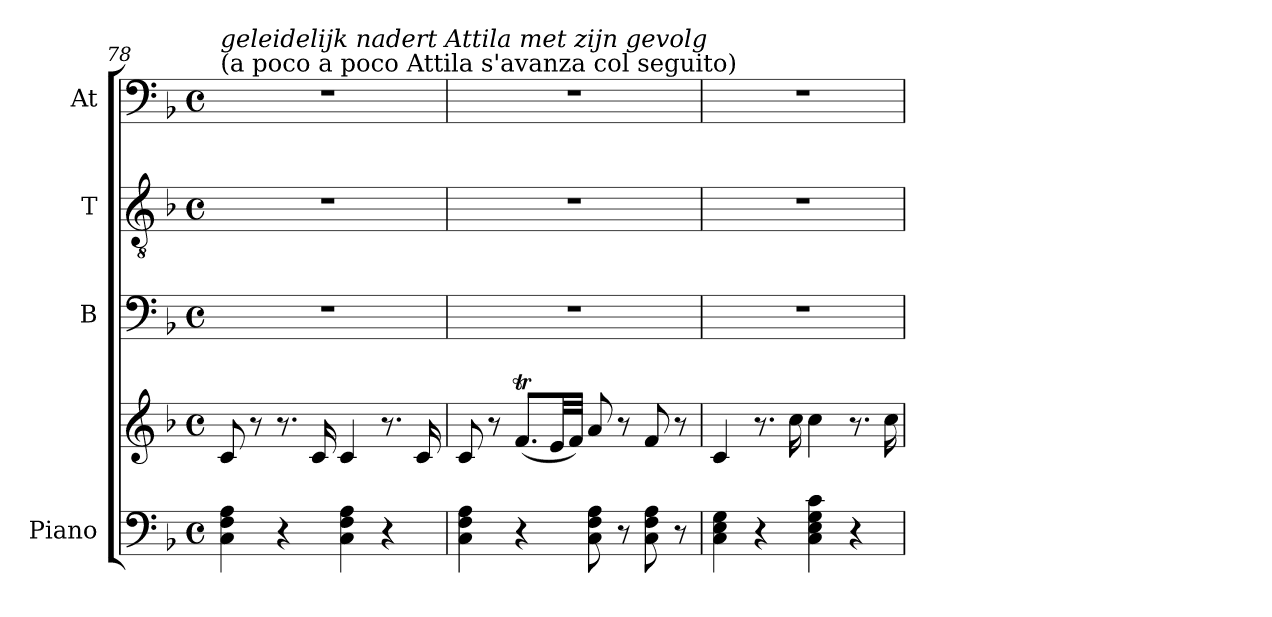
**kern	**kern	**kern	**kern	**kern
*part4	*part4	*part3	*part2	*part1
*staff5	*staff4	*staff3	*staff2	*staff1
*I"Piano	*	*I"B	*I"T	*I"At
*I'Pno	*	*I'B	*I'T	*I'At
!!LO:LB:g=z
*clefF4	*clefG2	*clefF4	*clefGv2	*clefF4
*k[b-]	*k[b-]	*k[b-]	*k[b-]	*k[b-]
*M4/4	*M4/4	*M4/4	*M4/4	*M4/4
*met(c)	*met(c)	*met(c)	*met(c)	*met(c)
=78	=78	=78	=78	=78
!	!	!	!	!LO:TX:t=(a poco a poco Attila s'avanza col seguito)
!	!	!	!	!LO:TX:i:t=geleidelijk nadert Attila met zijn gevolg
4C\ 4F\ 4A\	8c/	1r	1r	1r
.	8r	.	.	.
4r	8.r	.	.	.
.	16c/	.	.	.
4C\ 4F\ 4A\	4c/	.	.	.
4r	8.r	.	.	.
.	16c/	.	.	.
=79	=79	=79	=79	=79
4C\ 4F\ 4A\	8c/	1r	1r	1r
.	8r	.	.	.
4r	(<8.fT/L	.	.	.
.	32e/LL	.	.	.
.	32f/JJJ)	.	.	.
8C\ 8F\ 8A\	8a/	.	.	.
8r	8r	.	.	.
8C\ 8F\ 8A\	8f/	.	.	.
8r	8r	.	.	.
=80	=80	=80	=80	=80
4C\ 4E\ 4G\	4c/	1r	1r	1r
4r	8.r	.	.	.
.	16cc\	.	.	.
4C\ 4E\ 4G\ 4c\	4cc\	.	.	.
4r	8.r	.	.	.
.	16cc\	.	.	.
=	=	=	=	=
*-	*-	*-	*-	*-
